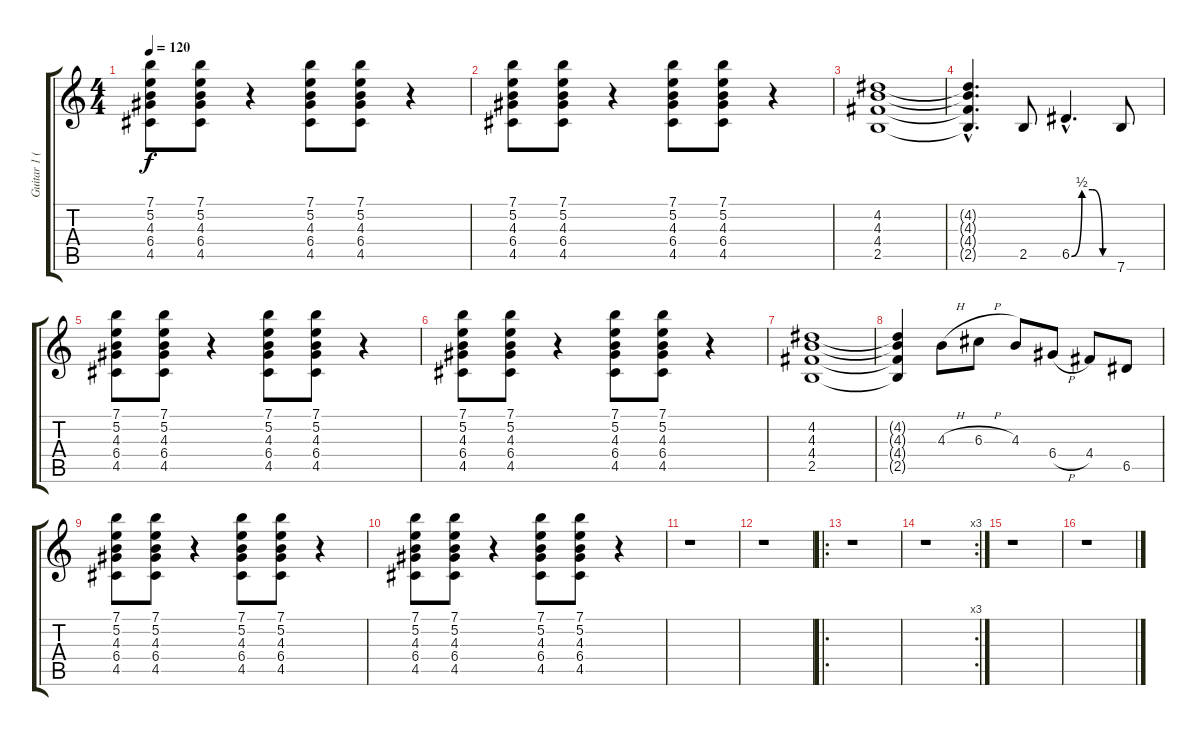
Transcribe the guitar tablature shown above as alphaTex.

\track ("Guitar 1 (dist)" "Guitar 1 (") {instrument distortionguitar}
\staff {score tabs}
\tuning (E4 B3 G3 D3 A2 E2) {hide}
\ts (4 4)
\tempo 120
\clef g2
\ks c
(7.1 5.2 4.3 6.4 4.5).8{dy f} (7.1 5.2 4.3 6.4 4.5).8 r.4 (7.1 5.2 4.3 6.4 4.5).8 (7.1 5.2 4.3 6.4 4.5).8 r.4 |
(7.1 5.2 4.3 6.4 4.5).8 (7.1 5.2 4.3 6.4 4.5).8 r.4 (7.1 5.2 4.3 6.4 4.5).8 (7.1 5.2 4.3 6.4 4.5).8 r.4 |
(4.2 4.3 4.4 2.5).1 |
(4.2{hac t} 4.3{hac t} 4.4{hac t} 2.5{hac t}).4{d} 2.5.8 6.5{be (custom 0 0 15 2 30 2 45 0 60 0) hac}.4{d} 7.6.8 |
(7.1 5.2 4.3 6.4 4.5).8 (7.1 5.2 4.3 6.4 4.5).8 r.4 (7.1 5.2 4.3 6.4 4.5).8 (7.1 5.2 4.3 6.4 4.5).8 r.4 |
(7.1 5.2 4.3 6.4 4.5).8 (7.1 5.2 4.3 6.4 4.5).8 r.4 (7.1 5.2 4.3 6.4 4.5).8 (7.1 5.2 4.3 6.4 4.5).8 r.4 |
(4.2 4.3 4.4 2.5).1 |
(4.2{t} 4.3{t} 4.4{t} 2.5{t}).4 4.3{h}.8 6.3{h}.8 4.3.8 6.4{h}.8 4.4.8 6.5.8 |
(7.1 5.2 4.3 6.4 4.5).8 (7.1 5.2 4.3 6.4 4.5).8 r.4 (7.1 5.2 4.3 6.4 4.5).8 (7.1 5.2 4.3 6.4 4.5).8 r.4 |
(7.1 5.2 4.3 6.4 4.5).8 (7.1 5.2 4.3 6.4 4.5).8 r.4 (7.1 5.2 4.3 6.4 4.5).8 (7.1 5.2 4.3 6.4 4.5).8 r.4 |
r.1 |
r.1 |
\ro
r.1 |
\rc 3
r.1 |
r.1 |
r.1
